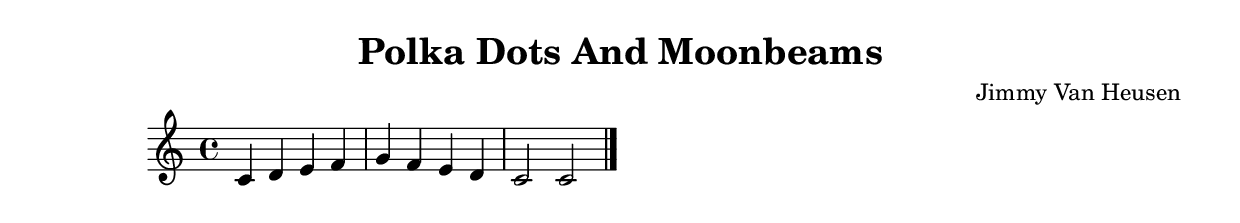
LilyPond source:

\version "2.24.4"

\header {
  title = "Polka Dots And Moonbeams"
  composer = "Jimmy Van Heusen"
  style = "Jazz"
}

\score {
  \new Staff {
    \clef treble
    \time 4/4
    \key c \major
    
    % Simple chord progression placeholder
    c'4 d' e' f' |
    g' f' e' d' |
    c'2 c'2 |
    \bar "|."
  }
  \layout {}
  \midi {
    \tempo 4 = 120
  }
}